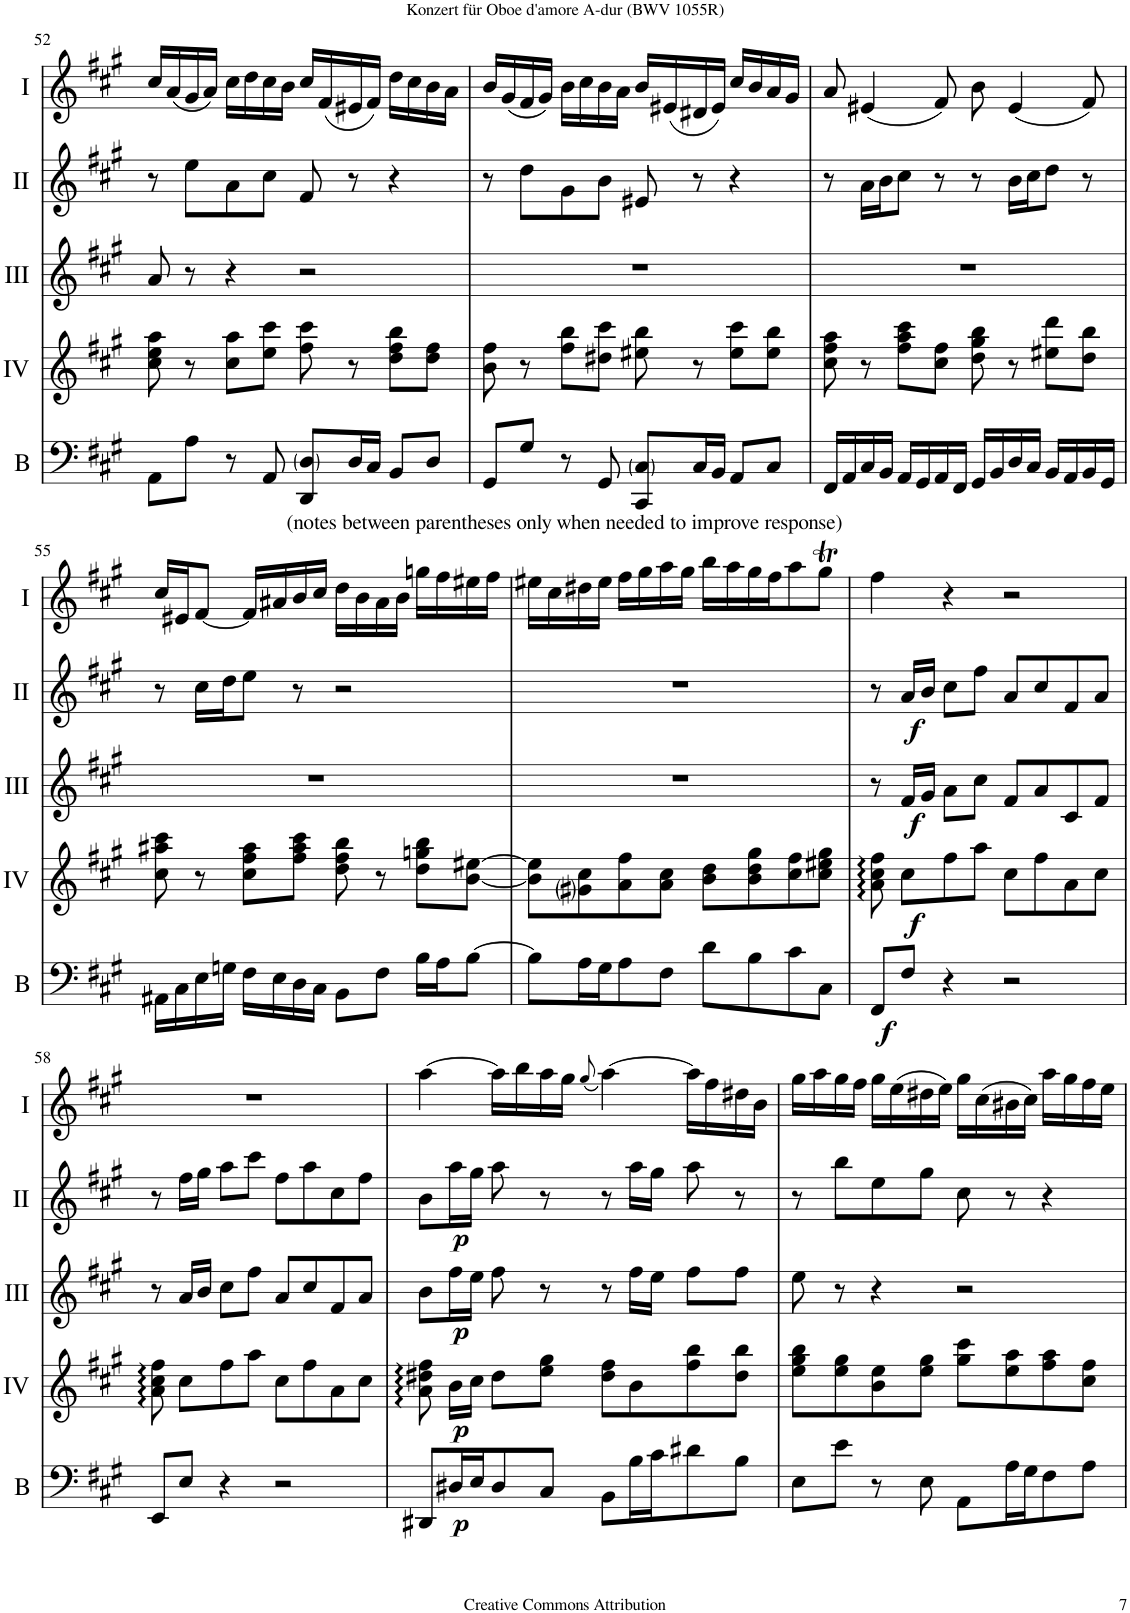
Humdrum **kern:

**kern	**dynam	**kern	**dynam	**kern	**dynam	**kern	**dynam	**kern
*part5	*part5	*part4	*part4	*part3	*part3	*part2	*part2	*part1
*staff5	*staff5	*staff4	*staff4	*staff3	*staff3	*staff2	*staff2	*staff1
*I"Bass	*	*I"Acc. 4	*	*I"Acc. 3	*	*I"Acc. 2	*	*I"Acc. 1
*I'B	*	*	*	*	*	*	*	*
!!LO:PB:g=z
*clefF4	*	*clefG2	*	*clefG2	*	*clefG2	*	*clefG2
*Trd7c12	*	*Trd7c12	*	*	*	*	*	*
*k[f#c#g#]	*	*k[f#c#g#]	*	*k[f#c#g#]	*	*k[f#c#g#]	*	*k[f#c#g#]
*M2/2	*	*M2/2	*	*M2/2	*	*M2/2	*	*M2/2
*met(c|)	*	*met(c|)	*	*met(c|)	*	*met(c|)	*	*met(c|)
=52	=52	=52	=52	=52	=52	=52	=52	=52
8AA\L	.	8cc#\ 8ee\ 8aa\	.	8a/	.	8r	.	16cc#/LL
.	.	.	.	.	.	.	.	(16a/
8A\J	.	8r	.	8r	.	8ee\L	.	16g#/
.	.	.	.	.	.	.	.	16a/JJ)
8r	.	8cc#\ 8aa\L	.	4r	.	8a\	.	16cc#\LL
.	.	.	.	.	.	.	.	16dd\
8AA/	.	8ee\ 8ccc#\J	.	.	.	8cc#\J	.	16cc#\
.	.	.	.	.	.	.	.	16b\JJ
!LO:TX:b:t=(notes between parentheses only when needed to improve response)	!	!	!	!	!	!	!	!
8DD/ 8D/L	.	8ff#\ 8ccc#\	.	2r	.	8f#/	.	16cc#/LL
.	.	.	.	.	.	.	.	(16f#/
16D/L	.	8r	.	.	.	8r	.	16e#X/
16C#/JJ	.	.	.	.	.	.	.	16f#/JJ)
8BB/L	.	8dd\ 8ff#\ 8bb\L	.	.	.	4r	.	16dd\LL
.	.	.	.	.	.	.	.	16cc#\
8D/J	.	8dd\ 8ff#\J	.	.	.	.	.	16b\
.	.	.	.	.	.	.	.	16a\JJ
=53	=53	=53	=53	=53	=53	=53	=53	=53
8GG#/L	.	8b\ 8ff#\	.	1r	.	8r	.	16b/LL
.	.	.	.	.	.	.	.	(16g#/
8G#/J	.	8r	.	.	.	8dd\L	.	16f#/
.	.	.	.	.	.	.	.	16g#/JJ)
8r	.	8ff#\ 8bb\L	.	.	.	8g#\	.	16b\LL
.	.	.	.	.	.	.	.	16cc#\
8GG#/	.	8dd#X\ 8ccc#\J	.	.	.	8b\J	.	16b\
.	.	.	.	.	.	.	.	16a\JJ
8CC#/ 8C#/L	.	8ee#X\ 8bb\	.	.	.	8e#X/	.	16b/LL
.	.	.	.	.	.	.	.	(16e#X/
16C#/L	.	8r	.	.	.	8r	.	16d#X/
16BB/JJ	.	.	.	.	.	.	.	16e#/JJ)
8AA/L	.	8ee#\ 8ccc#\L	.	.	.	4r	.	16cc#/LL
.	.	.	.	.	.	.	.	16b/
8C#/J	.	8ee#\ 8bb\J	.	.	.	.	.	16a/
.	.	.	.	.	.	.	.	16g#/JJ
=54	=54	=54	=54	=54	=54	=54	=54	=54
16FF#/LL	.	8cc#\ 8ff#\ 8aa\	.	1r	.	8r	.	8a/
16AA/	.	.	.	.	.	.	.	.
16C#/	.	8r	.	.	.	16a\LL	.	(4e#X/
16BB/JJ	.	.	.	.	.	16b\J	.	.
16AA/LL	.	8ff#\ 8aa\ 8ccc#\L	.	.	.	8cc#\J	.	.
16GG#/	.	.	.	.	.	.	.	.
16AA/	.	8cc#\ 8ff#\J	.	.	.	8r	.	8f#/)
16FF#/JJ	.	.	.	.	.	.	.	.
16GG#/LL	.	8dd\ 8gg#\ 8bb\	.	.	.	8r	.	8b\
16BB/	.	.	.	.	.	.	.	.
16D/	.	8r	.	.	.	16b\LL	.	(4e#/
16C#/JJ	.	.	.	.	.	16cc#\J	.	.
16BB/LL	.	8ee#X\ 8ddd\L	.	.	.	8dd\J	.	.
16AA/	.	.	.	.	.	.	.	.
16BB/	.	8dd\ 8bb\J	.	.	.	8r	.	8f#/)
16GG#/JJ	.	.	.	.	.	.	.	.
!!LO:LB:g=z
=55	=55	=55	=55	=55	=55	=55	=55	=55
16AA#X\LL	.	8cc#\ 8aa#X\ 8ccc#\	.	1r	.	8r	.	16cc#/LL
16C#\	.	.	.	.	.	.	.	16e#X/J
16E\	.	8r	.	.	.	16cc#\LL	.	[8f#/J
16Gn\JJ	.	.	.	.	.	16dd\J	.	.
16F#\LL	.	8cc#\ 8ff#\ 8aa#\L	.	.	.	8ee\J	.	16f#/LL]
16E\	.	.	.	.	.	.	.	16a#X/
16D\	.	8ff#\ 8aa#\ 8ccc#\J	.	.	.	8r	.	16b/
16C#\JJ	.	.	.	.	.	.	.	16cc#/JJ
8BB\L	.	8dd\ 8ff#\ 8bb\	.	.	.	2r	.	16dd\LL
.	.	.	.	.	.	.	.	16b\
8F#\J	.	8r	.	.	.	.	.	16a#\
.	.	.	.	.	.	.	.	16b\JJ
16B\LL	.	8dd\ 8ggn\ 8bb\L	.	.	.	.	.	16ggn\LL
16A\J	.	.	.	.	.	.	.	16ff#\
[8B\J	.	[8b\ [8ee#X\J	.	.	.	.	.	16ee#X\
.	.	.	.	.	.	.	.	16ff#\JJ
=56	=56	=56	=56	=56	=56	=56	=56	=56
8B\L]	.	8b\] 8ee#\]L	.	1r	.	1r	.	16ee#X\LL
.	.	.	.	.	.	.	.	16cc#\
16A\L	.	8g#i\ 8cc#\	.	.	.	.	.	16dd#X\
16G#\J	.	.	.	.	.	.	.	16ee#\JJ
8A\	.	8a\ 8ff#\	.	.	.	.	.	16ff#\LL
.	.	.	.	.	.	.	.	16gg#\
8F#\J	.	8a\ 8cc#\J	.	.	.	.	.	16aa\
.	.	.	.	.	.	.	.	16gg#\JJ
8d\L	.	8b\ 8dd\L	.	.	.	.	.	16bb\LL
.	.	.	.	.	.	.	.	16aa\
8B\	.	8b\ 8dd\ 8gg#\	.	.	.	.	.	16gg#\
.	.	.	.	.	.	.	.	16ff#\J
8c#\	.	8cc#\ 8ff#\	.	.	.	.	.	8aa\
8C#\J	.	8cc#\ 8ee#X\ 8gg#\J	.	.	.	.	.	8gg#t\J
=57	=57	=57	=57	=57	=57	=57	=57	=57
!	!LO:DY:b	!	!	!	!	!	!	!
8FF#/L	f	8a\ 8cc#\ 8ff#\	.	8r	.	8r	.	4ff#\
!	!	!	!LO:DY:b	!	!LO:DY:b	!	!LO:DY:b	!
8F#/J	.	8cc#\L	f	16f#/LL	f	16a/LL	f	.
.	.	.	.	16g#/JJ	.	16b/JJ	.	.
4r	.	8ff#\	.	8a\L	.	8cc#\L	.	4r
.	.	8aa\J	.	8cc#\J	.	8ff#\J	.	.
2r	.	8cc#\L	.	8f#/L	.	8a/L	.	2r
.	.	8ff#\	.	8a/	.	8cc#/	.	.
.	.	8a\	.	8c#/	.	8f#/	.	.
.	.	8cc#\J	.	8f#/J	.	8a/J	.	.
!!LO:LB:g=z
=58	=58	=58	=58	=58	=58	=58	=58	=58
8EE/L	.	8a\ 8cc#\ 8ff#\	.	8r	.	8r	.	1r
8E/J	.	8cc#\L	.	16a/LL	.	16ff#\LL	.	.
.	.	.	.	16b/JJ	.	16gg#\JJ	.	.
4r	.	8ff#\	.	8cc#\L	.	8aa\L	.	.
.	.	8aa\J	.	8ff#\J	.	8ccc#\J	.	.
2r	.	8cc#\L	.	8a/L	.	8ff#\L	.	.
.	.	8ff#\	.	8cc#/	.	8aa\	.	.
.	.	8a\	.	8f#/	.	8cc#\	.	.
.	.	8cc#\J	.	8a/J	.	8ff#\J	.	.
=59	=59	=59	=59	=59	=59	=59	=59	=59
8DD#X/L	.	8a\ 8dd#X\ 8ff#\	.	8b\L	.	8b\L	.	[4aa\
!	!LO:DY:b	!	!LO:DY:b	!	!LO:DY:b	!	!LO:DY:b	!
16D#X/L	p	16b\LL	p	16ff#\L	p	16aa\L	p	.
16E/J	.	16cc#\JJ	.	16ee\JJ	.	16gg#\JJ	.	.
8D#/	.	8dd#\L	.	8ff#\	.	8aa\	.	16aa\LL]
.	.	.	.	.	.	.	.	16bb\
8C#/J	.	8ee\ 8gg#\J	.	8r	.	8r	.	16aa\
.	.	.	.	.	.	.	.	16gg#\JJ
.	.	.	.	.	.	.	.	(8qgg#/
8BB\L	.	8dd#\ 8ff#\L	.	8r	.	8r	.	[4aa\)
16B\L	.	8b\	.	16ff#\LL	.	16aa\LL	.	.
16c#\J	.	.	.	16ee\JJ	.	16gg#\JJ	.	.
8d#X\	.	8ff#\ 8bb\	.	8ff#\L	.	8aa\	.	16aa\LL]
.	.	.	.	.	.	.	.	16ff#\
8B\J	.	8dd#\ 8bb\J	.	8ff#\J	.	8r	.	16dd#X\
.	.	.	.	.	.	.	.	16b\JJ
=60	=60	=60	=60	=60	=60	=60	=60	=60
8E\L	.	8ee\ 8gg#\ 8bb\L	.	8ee\	.	8r	.	16gg#\LL
.	.	.	.	.	.	.	.	16aa\
8e\J	.	8ee\ 8gg#\	.	8r	.	8bb\L	.	16gg#\
.	.	.	.	.	.	.	.	16ff#\JJ
8r	.	8b\ 8ee\	.	4r	.	8ee\	.	16gg#\LL
.	.	.	.	.	.	.	.	(16ee\
8E\	.	8ee\ 8gg#\J	.	.	.	8gg#\J	.	16dd#X\
.	.	.	.	.	.	.	.	16ee\JJ)
8AA\L	.	8gg#\ 8ccc#\L	.	2r	.	8cc#\	.	16gg#\LL
.	.	.	.	.	.	.	.	(16cc#\
16A\L	.	8ee\ 8aa\	.	.	.	8r	.	16b#X\
16G#\J	.	.	.	.	.	.	.	16cc#\JJ)
8F#\	.	8ff#\ 8aa\	.	.	.	4r	.	16aa\LL
.	.	.	.	.	.	.	.	16gg#\
8A\J	.	8cc#\ 8ff#\J	.	.	.	.	.	16ff#\
.	.	.	.	.	.	.	.	16ee\JJ
=	=	=	=	=	=	=	=	=
*-	*-	*-	*-	*-	*-	*-	*-	*-
